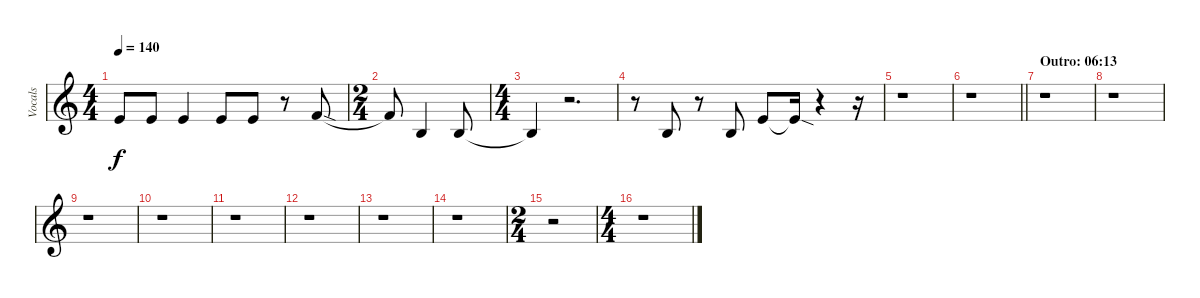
\track ("Vocals" "Vocals") {instrument lead2sawtooth}
\staff {score}
\tuning (E4 B3 G3 D3 A2 E2) {hide}
\ts (4 4)
\tempo 140
\clef g2
\ks c
5.2.8{dy f} 5.2.8 5.2.4 5.2.8 5.2.8 r.8 6.2{sod}.8 |
\ts (2 4)
6.2{t}.8 0.2.4 0.2.8 |
\ts (4 4)
0.2{t}.4 r.2{d} |
r.8 0.2.8 r.8 0.2.8 5.2.8 5.2{sod t}.16 r.4 r.16 |
r.1 |
\barLineRight lightlight
r.1 |
\section ("" "Outro: 06:13")
r.1 |
r.1 |
r.1 |
r.1 |
r.1 |
r.1 |
r.1 |
r.1 |
\ts (2 4)
r.2 |
\ts (4 4)
r.1
